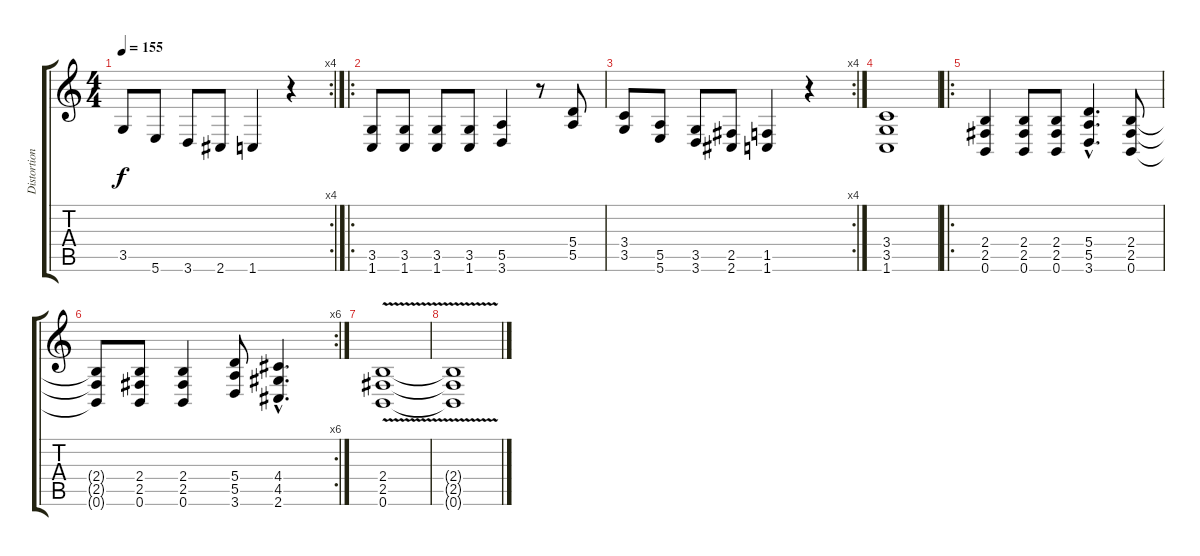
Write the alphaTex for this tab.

\track ("Distortion Guitar" "Distortion") {instrument distortionguitar}
\staff {score tabs}
\tuning (B3 G3 D3 A2 E2 B1) {hide}
\rc 4
\ts (4 4)
\tempo 155
\clef g2
\ks c
3.5.8{dy f} 5.6.8 3.6.8 2.6.8 1.6.4 r.4 |
\ro
(3.5 1.6).8 (3.5 1.6).8 (3.5 1.6).8 (3.5 1.6).8 (5.5 3.6).4 r.8 (5.4 5.5).8 |
\rc 4
(3.4 3.5).8 (5.5 5.6).8 (3.5 3.6).8 (2.5 2.6).8 (1.5 1.6).4 r.4 |
(3.4 3.5 1.6).1 |
\ro
(2.4 2.5 0.6).4 (2.4 2.5 0.6).8 (2.4 2.5 0.6).8 (5.4{hac} 5.5{hac} 3.6{hac}).4{d} (2.4 2.5 0.6).8 |
\rc 6
(2.4{t} 2.5{t} 0.6{t}).8 (2.4 2.5 0.6).8 (2.4 2.5 0.6).4 (5.4 5.5 3.6).8 (4.4{hac} 4.5{hac} 2.6{hac}).4{d} |
(2.4{v} 2.5{v} 0.6{v}).1 |
(2.4{t} 2.5{t} 0.6{t}).1
